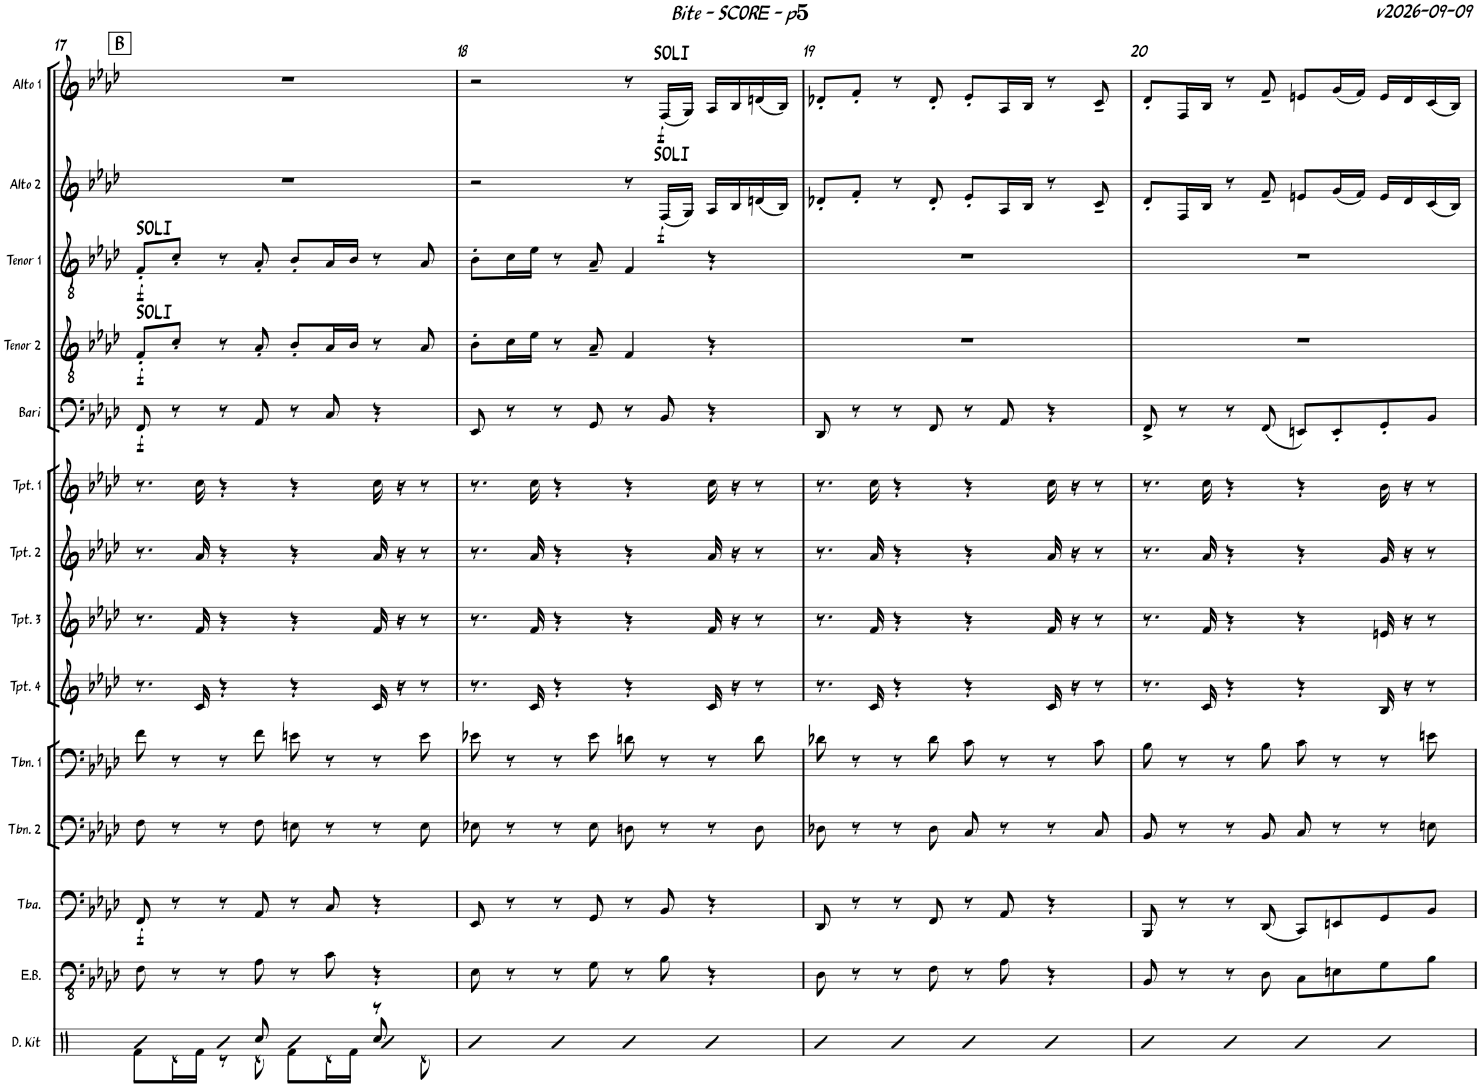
**kern	**kern	**kern	**dynam	**kern	**kern	**kern	**kern	**kern	**kern	**kern	**dynam	**kern	**dynam	**kern	**dynam	**kern	**dynam	**kern	**dynam
*part14	*part13	*part12	*part12	*part11	*part10	*part9	*part8	*part7	*part6	*part5	*part5	*part4	*part4	*part3	*part3	*part2	*part2	*part1	*part1
*staff14	*staff13	*staff12	*staff12	*staff11	*staff10	*staff9	*staff8	*staff7	*staff6	*staff5	*staff5	*staff4	*staff4	*staff3	*staff3	*staff2	*staff2	*staff1	*staff1
*I"Drum Kit	*I"Electric Bass	*I"Tuba	*	*I"Trombone 2	*I"Trombone 1	*I"Trumpet 4	*I"Trumpet 3	*I"Trumpet 2	*I"Trumpet 1	*I"Bari Sax	*	*I"Tenor Sax 2	*	*I"Tenor Sax 1	*	*I"Alto Sax 2	*	*I"Alto Sax 1	*
*I'D. Kit	*I'E.B.	*I'Tba.	*	*I'Tbn. 2	*I'Tbn. 1	*I'Tpt. 4	*I'Tpt. 3	*I'Tpt. 2	*I'Tpt. 1	*I'Bari	*	*I'Tenor 2	*	*I'Tenor 1	*	*I'Alto 2	*	*I'Alto 1	*
!!LO:PB:g=z
*clefX	*clefFv4	*clefF4	*	*clefF4	*clefF4	*clefG2	*clefG2	*clefG2	*clefG2	*clefF4	*	*clefGv2	*	*clefGv2	*	*clefG2	*	*clefG2	*
*	*	*	*	*	*	*Trd1c2	*Trd1c2	*Trd1c2	*Trd1c2	*Trd12c21	*	*Trd8c14	*	*Trd8c14	*	*Trd5c9	*	*Trd5c9	*
*k[]	*k[b-e-a-d-]	*k[b-e-a-d-]	*	*k[b-e-a-d-]	*k[b-e-a-d-]	*k[b-e-a-d-]	*k[b-e-a-d-]	*k[b-e-a-d-]	*k[b-e-a-d-]	*k[b-e-a-d-]	*	*k[b-e-a-d-]	*	*k[b-e-a-d-]	*	*k[b-e-a-d-]	*	*k[b-e-a-d-]	*
*M4/4	*M4/4	*M4/4	*	*M4/4	*M4/4	*M4/4	*M4/4	*M4/4	*M4/4	*M4/4	*	*M4/4	*	*M4/4	*	*M4/4	*	*M4/4	*
!!LO:REH:place=s1:a:B:rj:fs=14:t=B
=17	=17	=17	=17	=17	=17	=17	=17	=17	=17	=17	=17	=17	=17	=17	=17	=17	=17	=17	=17
*^	*	*	*	*	*	*	*	*	*	*	*	*	*	*	*	*	*	*	*
*	*^	*	*	*	*	*	*	*	*	*	*	*	*	*	*	*	*	*	*	*
!	!	!	!	!	!	!	!	!	!	!	!	!	!	!	!	!LO:TX:a:t=SOLI	!	!	!	!	!
!	!	!	!	!	!	!	!	!	!	!	!	!	!	!LO:TX:a:t=SOLI	!	!	!	!	!	!	!
!	!	!	!	!	!LO:DY:b	!	!	!	!	!	!	!	!LO:DY:b	!	!LO:DY:b	!	!LO:DY:b	!	!	!	!
4R	8Rf\L	4.ryy	8FF\	8FF/	f	8F\	8f\	8.r	8.r	8.r	8.r	8FF/	f	8F'/L	f	8F'/L	f	1r	.	1r	.
.	16Rd\L	.	8r	8r	.	8r	8r	.	.	.	.	8r	.	8c'/J	.	8c'/J	.	.	.	.	.
.	16Rf\JJ	.	.	.	.	.	.	16c/	16f/	16a-/	16cc\	.	.	.	.	.	.	.	.	.	.
4R	8r	.	8r	8r	.	8r	8r	4r	4r	4r	4r	8r	.	8r	.	8r	.	.	.	.	.
.	8Rd\	8Rcc/	8AA-\	8AA-/	.	8F\	8f\	.	.	.	.	8AA-/	.	8A-'/	.	8A-'/	.	.	.	.	.
4R	8Rf\L	4ryy	8r	8r	.	8En\	8en\	4r	4r	4r	4r	8r	.	8B-'/L	.	8B-'/L	.	.	.	.	.
.	16Rd\L	.	8C\	8C/	.	8r	8r	.	.	.	.	8C/	.	16A-/L	.	16A-/L	.	.	.	.	.
.	16Rf\JJ	.	.	.	.	.	.	.	.	.	.	.	.	16B-/JJ	.	16B-/JJ	.	.	.	.	.
4R	8r	8Rcc/	4r	4r	.	8r	8r	16c/	16f/	16a-/	16cc\	4r	.	8r	.	8r	.	.	.	.	.
.	.	.	.	.	.	.	.	16r	16r	16r	16r	.	.	.	.	.	.	.	.	.	.
.	8Rd\	8ryy	.	.	.	8E\	8e\	8r	8r	8r	8r	.	.	8A-/	.	8A-/	.	.	.	.	.
*v	*v	*v	*	*	*	*	*	*	*	*	*	*	*	*	*	*	*	*	*	*	*
=18	=18	=18	=18	=18	=18	=18	=18	=18	=18	=18	=18	=18	=18	=18	=18	=18	=18	=18	=18
4R	8EE-\	8EE-/	.	8E-X\	8e-X\	8.r	8.r	8.r	8.r	8EE-/	.	8B-'\L	.	8B-'\L	.	2r	.	2r	.
.	8r	8r	.	8r	8r	.	.	.	.	8r	.	16c\L	.	16c\L	.	.	.	.	.
.	.	.	.	.	.	16c/	16f/	16a-/	16cc\	.	.	16e-\JJ	.	16e-\JJ	.	.	.	.	.
4R	8r	8r	.	8r	8r	4r	4r	4r	4r	8r	.	8r	.	8r	.	.	.	.	.
.	8GG\	8GG/	.	8E-\	8e-\	.	.	.	.	8GG/	.	8A-~/	.	8A-~/	.	.	.	.	.
4R	8r	8r	.	8Dn\	8dn\	4r	4r	4r	4r	8r	.	4F/	.	4F/	.	8r	.	8r	.
!	!	!	!	!	!	!	!	!	!	!	!	!	!	!	!	!	!	!LO:TX:a:t=SOLI	!
!	!	!	!	!	!	!	!	!	!	!	!	!	!	!	!	!LO:TX:a:t=SOLI	!	!	!
!	!	!	!	!	!	!	!	!	!	!	!	!	!	!	!	!	!LO:DY:b	!	!LO:DY:b
.	8BB-\	8BB-/	.	8r	8r	.	.	.	.	8BB-/	.	.	.	.	.	(16F/LL	f	(16F/LL	f
.	.	.	.	.	.	.	.	.	.	.	.	.	.	.	.	16G/JJ)	.	16G/JJ)	.
4R	4r	4r	.	8r	8r	16c/	16f/	16a-/	16cc\	4r	.	4r	.	4r	.	16A-/LL	.	16A-/LL	.
.	.	.	.	.	.	16r	16r	16r	16r	.	.	.	.	.	.	16B-/	.	16B-/	.
.	.	.	.	8D\	8d\	8r	8r	8r	8r	.	.	.	.	.	.	(16dn/	.	(16dn/	.
.	.	.	.	.	.	.	.	.	.	.	.	.	.	.	.	16B-/JJ)	.	16B-/JJ)	.
=19	=19	=19	=19	=19	=19	=19	=19	=19	=19	=19	=19	=19	=19	=19	=19	=19	=19	=19	=19
4R	8DD-\	8DD-/	.	8D-X\	8d-X\	8.r	8.r	8.r	8.r	8DD-/	.	1r	.	1r	.	8d-X'/L	.	8d-X'/L	.
.	8r	8r	.	8r	8r	.	.	.	.	8r	.	.	.	.	.	8f'/J	.	8f'/J	.
.	.	.	.	.	.	16c/	16f/	16a-/	16cc\	.	.	.	.	.	.	.	.	.	.
4R	8r	8r	.	8r	8r	4r	4r	4r	4r	8r	.	.	.	.	.	8r	.	8r	.
.	8FF\	8FF/	.	8D-\	8d-\	.	.	.	.	8FF/	.	.	.	.	.	8d-'/	.	8d-'/	.
4R	8r	8r	.	8C/	8c\	4r	4r	4r	4r	8r	.	.	.	.	.	8e-'/L	.	8e-'/L	.
.	8AA-\	8AA-/	.	8r	8r	.	.	.	.	8AA-/	.	.	.	.	.	16A-/L	.	16A-/L	.
.	.	.	.	.	.	.	.	.	.	.	.	.	.	.	.	16B-/JJ	.	16B-/JJ	.
4R	4r	4r	.	8r	8r	16c/	16f/	16a-/	16cc\	4r	.	.	.	.	.	8r	.	8r	.
.	.	.	.	.	.	16r	16r	16r	16r	.	.	.	.	.	.	.	.	.	.
.	.	.	.	8C/	8c\	8r	8r	8r	8r	.	.	.	.	.	.	8c~/	.	8c~/	.
=20	=20	=20	=20	=20	=20	=20	=20	=20	=20	=20	=20	=20	=20	=20	=20	=20	=20	=20	=20
4R	8BBB-/	8BBB-/	.	8BB-/	8B-\	8.r	8.r	8.r	8.r	8FF^/	.	1r	.	1r	.	8d-'/L	.	8d-'/L	.
.	8r	8r	.	8r	8r	.	.	.	.	8r	.	.	.	.	.	16F/L	.	16F/L	.
.	.	.	.	.	.	16c/	16f/	16a-/	16cc\	.	.	.	.	.	.	16B-/JJ	.	16B-/JJ	.
4R	8r	8r	.	8r	8r	4r	4r	4r	4r	8r	.	.	.	.	.	8r	.	8r	.
.	8DD-\	(8DD-/	.	8BB-/	8B-\	.	.	.	.	(8FF/	.	.	.	.	.	8f~/	.	8f~/	.
4R	8CC\L	8CC/L)	.	8C/	8c\	4r	4r	4r	4r	8EEn/L)	.	.	.	.	.	8en/L	.	8en/L	.
.	8EEn\	8EEn/	.	8r	8r	.	.	.	.	8EE'/	.	.	.	.	.	(16g/L	.	(16g/L	.
.	.	.	.	.	.	.	.	.	.	.	.	.	.	.	.	16f/JJ)	.	16f/JJ)	.
4R	8GG\	8GG/	.	8r	8r	16B-/	16en/	16g/	16b-\	8GG'/	.	.	.	.	.	16e/LL	.	16e/LL	.
.	.	.	.	.	.	16r	16r	16r	16r	.	.	.	.	.	.	16d-/	.	16d-/	.
.	8BB-\J	8BB-/J	.	8En\	8en\	8r	8r	8r	8r	8BB-/J	.	.	.	.	.	(16c/	.	(16c/	.
.	.	.	.	.	.	.	.	.	.	.	.	.	.	.	.	16B-/JJ)	.	16B-/JJ)	.
=	=	=	=	=	=	=	=	=	=	=	=	=	=	=	=	=	=	=	=
*-	*-	*-	*-	*-	*-	*-	*-	*-	*-	*-	*-	*-	*-	*-	*-	*-	*-	*-	*-
